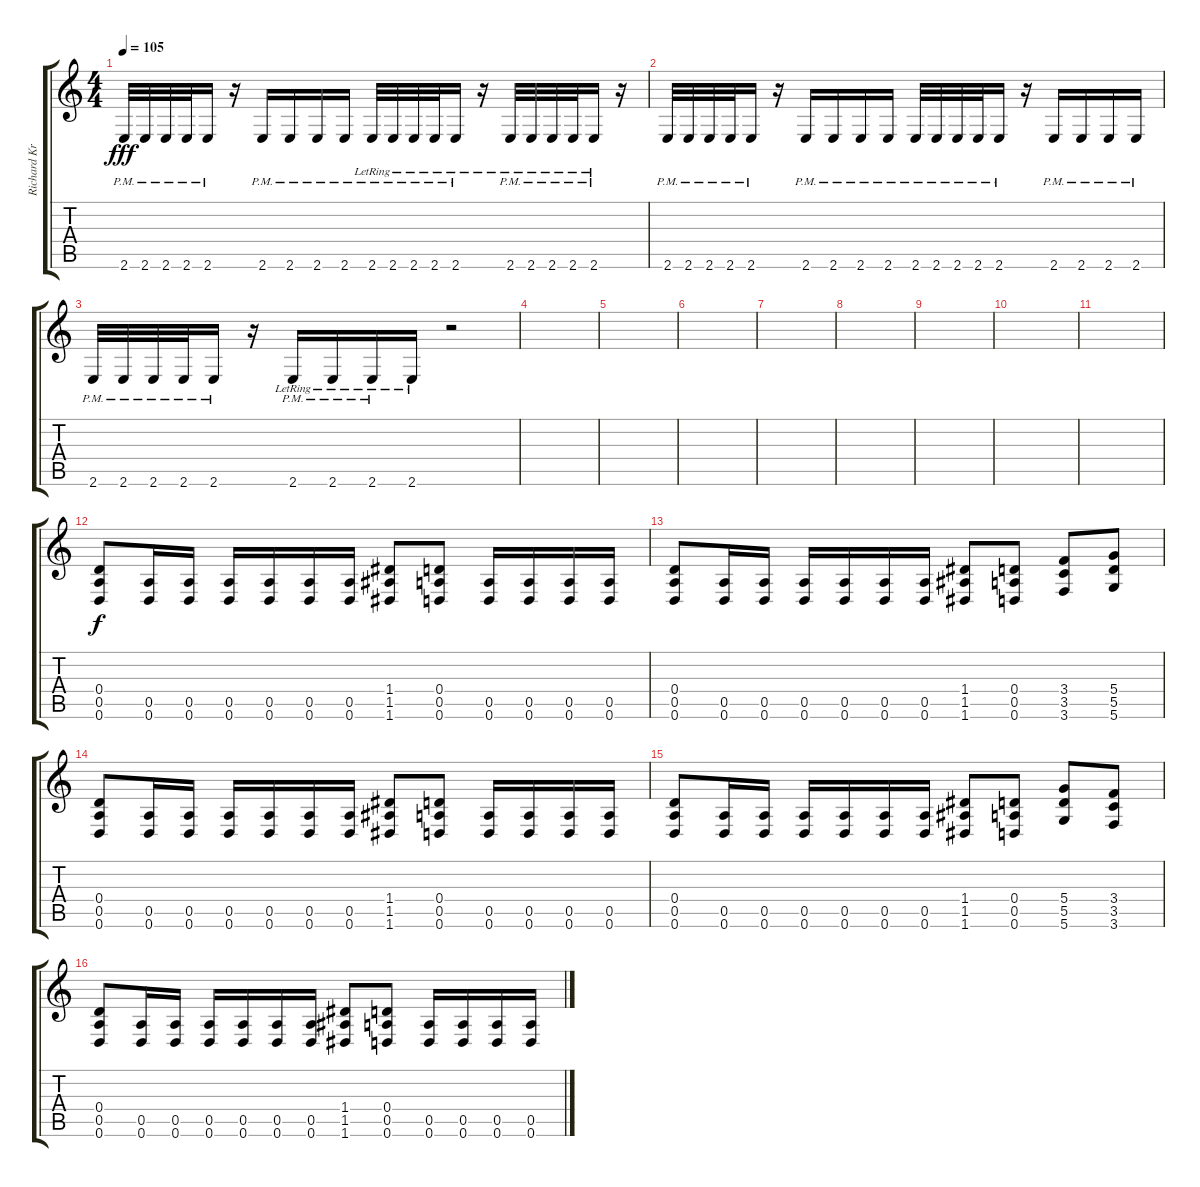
\track ("Richard Kruspe" "Richard Kr") {instrument distortionguitar}
\staff {score tabs}
\tuning (E4 B3 G3 D3 A2 D2) {hide}
\ts (4 4)
\tempo 105
\clef g2
\ks c
2.6{pm}.32{dy fff} 2.6{pm}.32 2.6{pm}.32 2.6{pm}.32 2.6{pm}.16 r.16 2.6{pm}.16 2.6{pm}.16 2.6{pm}.16 2.6{pm}.16 2.6{pm lr}.32 2.6{pm lr}.32 2.6{pm lr}.32 2.6{pm lr}.32 2.6{pm lr}.16 r.16 2.6{pm lr}.32 2.6{pm lr}.32 2.6{pm lr}.32 2.6{pm lr}.32 2.6{pm lr}.16 r.16 |
2.6{pm}.32 2.6{pm}.32 2.6{pm}.32 2.6{pm}.32 2.6{pm}.16 r.16 2.6{pm}.16 2.6{pm}.16 2.6{pm}.16 2.6{pm}.16 2.6{pm}.32 2.6{pm}.32 2.6{pm}.32 2.6{pm}.32 2.6{pm}.16 r.16 2.6{pm}.16 2.6{pm}.16 2.6{pm}.16 2.6{pm}.16 |
2.6{pm}.32 2.6{pm}.32 2.6{pm}.32 2.6{pm}.32 2.6{pm}.16 r.16 2.6{pm lr}.16 2.6{pm lr}.16 2.6{pm lr}.16 2.6{lr}.16 r.2 |
|
|
|
|
|
|
|
|
(0.4 0.5 0.6).8{dy f volume 14 balance 5} (0.5 0.6).16 (0.5 0.6).16 (0.5 0.6).16 (0.5 0.6).16 (0.5 0.6).16 (0.5 0.6).16 (1.4 1.5 1.6).8 (0.4 0.5 0.6).8 (0.5 0.6).16 (0.5 0.6).16 (0.5 0.6).16 (0.5 0.6).16 |
(0.4 0.5 0.6).8 (0.5 0.6).16 (0.5 0.6).16 (0.5 0.6).16 (0.5 0.6).16 (0.5 0.6).16 (0.5 0.6).16 (1.4 1.5 1.6).8 (0.4 0.5 0.6).8 (3.4 3.5 3.6).8 (5.4 5.5 5.6).8 |
(0.4 0.5 0.6).8 (0.5 0.6).16 (0.5 0.6).16 (0.5 0.6).16 (0.5 0.6).16 (0.5 0.6).16 (0.5 0.6).16 (1.4 1.5 1.6).8 (0.4 0.5 0.6).8 (0.5 0.6).16 (0.5 0.6).16 (0.5 0.6).16 (0.5 0.6).16 |
(0.4 0.5 0.6).8 (0.5 0.6).16 (0.5 0.6).16 (0.5 0.6).16 (0.5 0.6).16 (0.5 0.6).16 (0.5 0.6).16 (1.4 1.5 1.6).8 (0.4 0.5 0.6).8 (5.4 5.5 5.6).8 (3.4 3.5 3.6).8 |
(0.4 0.5 0.6).8 (0.5 0.6).16 (0.5 0.6).16 (0.5 0.6).16 (0.5 0.6).16 (0.5 0.6).16 (0.5 0.6).16 (1.4 1.5 1.6).8 (0.4 0.5 0.6).8 (0.5 0.6).16 (0.5 0.6).16 (0.5 0.6).16 (0.5 0.6).16
